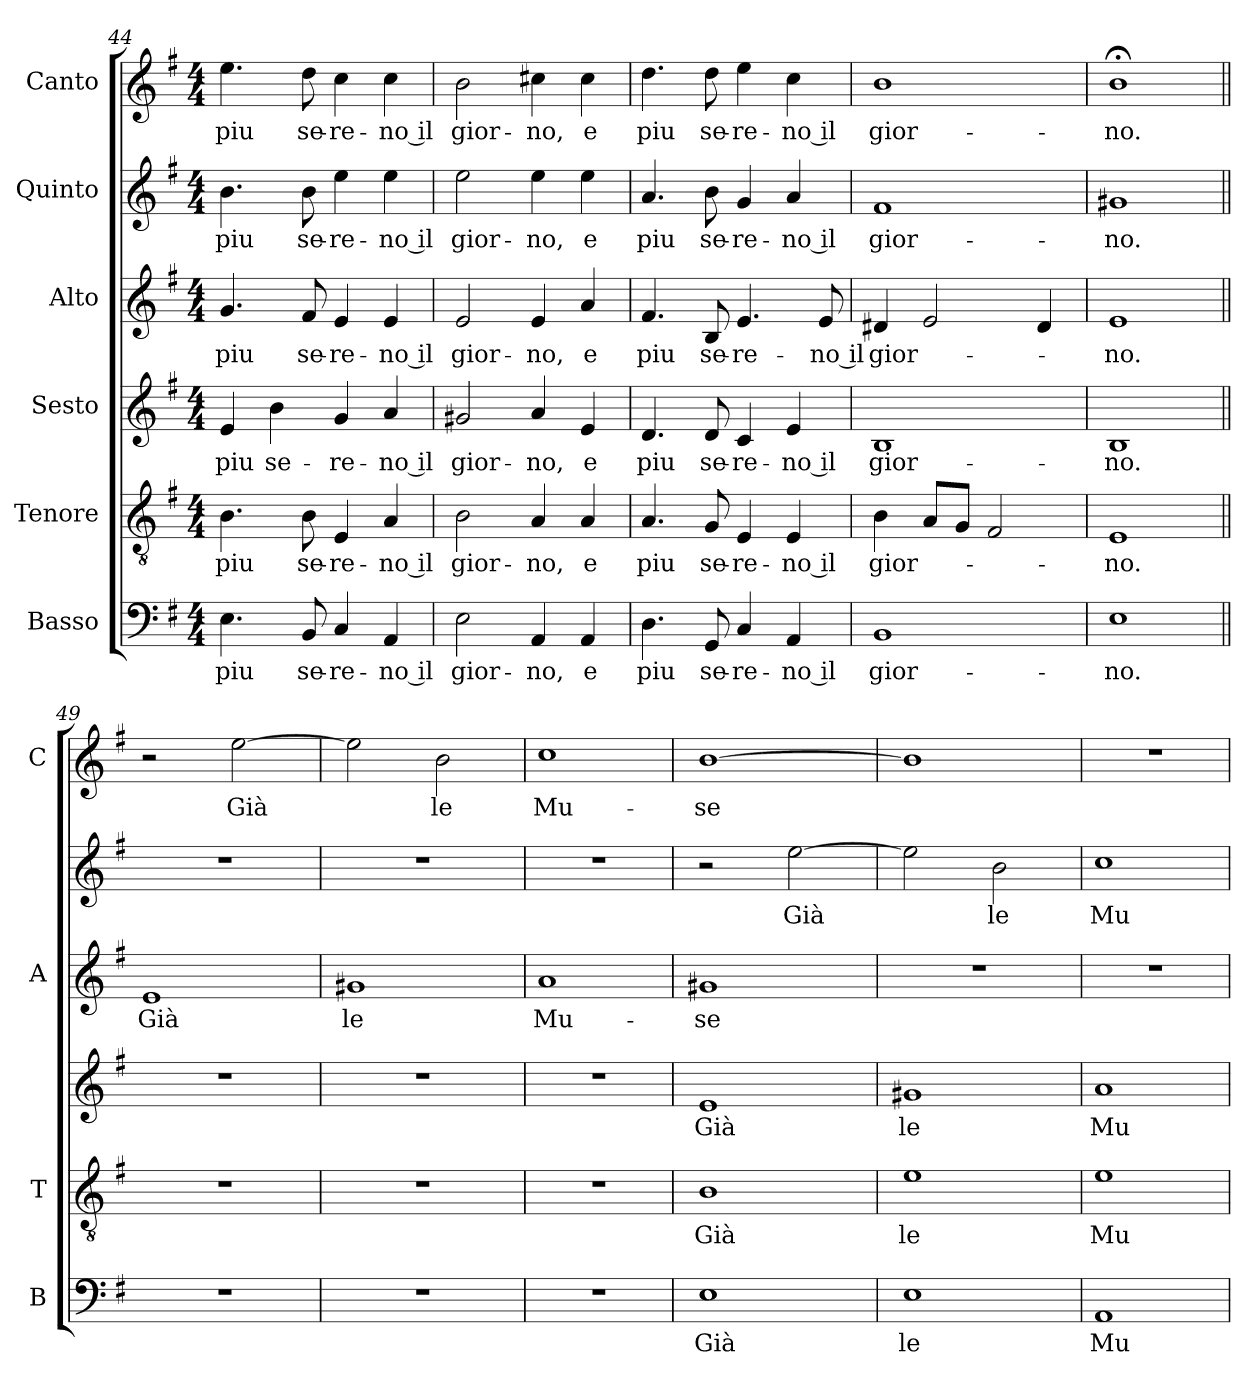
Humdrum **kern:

**kern	**text	**kern	**text	**kern	**text	**kern	**text	**kern	**text	**kern	**text
*part6	*part6	*part5	*part5	*part4	*part4	*part3	*part3	*part2	*part2	*part1	*part1
*staff6	*staff6	*staff5	*staff5	*staff4	*staff4	*staff3	*staff3	*staff2	*staff2	*staff1	*staff1
*I"Basso	*	*I"Tenore	*	*I"Sesto	*	*I"Alto	*	*I"Quinto	*	*I"Canto	*
*I'B	*	*I'T	*	*	*	*I'A	*	*	*	*I'C	*
*clefF4	*	*clefGv2	*	*clefG2	*	*clefG2	*	*clefG2	*	*clefG2	*
*k[f#]	*	*k[f#]	*	*k[f#]	*	*k[f#]	*	*k[f#]	*	*k[f#]	*
*G:	*	*G:	*	*G:	*	*G:	*	*G:	*	*G:	*
*M4/4	*	*M4/4	*	*M4/4	*	*M4/4	*	*M4/4	*	*M4/4	*
=44	=44	=44	=44	=44	=44	=44	=44	=44	=44	=44	=44
!	!LO:LY:b	!	!LO:LY:b	!	!LO:LY:b	!	!LO:LY:b	!	!LO:LY:b	!	!LO:LY:b
4.E\	piu	4.B\	piu	4e/	piu	4.g/	piu	4.b\	piu	4.ee\	piu
!	!	!	!	!	!LO:LY:b	!	!	!	!	!	!
.	.	.	.	4b\	se-	.	.	.	.	.	.
!	!LO:LY:b	!	!LO:LY:b	!	!	!	!LO:LY:b	!	!LO:LY:b	!	!LO:LY:b
8BB/	se-	8B\	se-	.	.	8f#/	se-	8b\	se-	8dd\	se-
!	!LO:LY:b	!	!LO:LY:b	!	!LO:LY:b	!	!LO:LY:b	!	!LO:LY:b	!	!LO:LY:b
4C/	-re-	4E/	-re-	4g/	-re-	4e/	-re-	4ee\	-re-	4cc\	-re-
!	!LO:LY:b	!	!LO:LY:b	!	!LO:LY:b	!	!LO:LY:b	!	!LO:LY:b	!	!LO:LY:b
4AA/	-no il	4A/	-no il	4a/	-no il	4e/	-no il	4ee\	-no il	4cc\	-no il
=45	=45	=45	=45	=45	=45	=45	=45	=45	=45	=45	=45
!	!LO:LY:b	!	!LO:LY:b	!	!LO:LY:b	!	!LO:LY:b	!	!LO:LY:b	!	!LO:LY:b
2E\	gior-	2B\	gior-	2g#X/	gior-	2e/	gior-	2ee\	gior-	2b\	gior-
!	!LO:LY:b	!	!LO:LY:b	!	!LO:LY:b	!	!LO:LY:b	!	!LO:LY:b	!	!LO:LY:b
4AA/	-no,	4A/	-no,	4a/	-no,	4e/	-no,	4ee\	-no,	4cc#X\	-no,
!	!LO:LY:b	!	!LO:LY:b	!	!LO:LY:b	!	!LO:LY:b	!	!LO:LY:b	!	!LO:LY:b
4AA/	e	4A/	e	4e/	e	4a/	e	4ee\	e	4cc#\	e
=46	=46	=46	=46	=46	=46	=46	=46	=46	=46	=46	=46
!	!LO:LY:b	!	!LO:LY:b	!	!LO:LY:b	!	!LO:LY:b	!	!LO:LY:b	!	!LO:LY:b
4.D\	piu	4.A/	piu	4.d/	piu	4.f#/	piu	4.a/	piu	4.dd\	piu
!	!LO:LY:b	!	!LO:LY:b	!	!LO:LY:b	!	!LO:LY:b	!	!LO:LY:b	!	!LO:LY:b
8GG/	se-	8G/	se-	8d/	se-	8B/	se-	8b\	se-	8dd\	se-
!	!LO:LY:b	!	!LO:LY:b	!	!LO:LY:b	!	!LO:LY:b	!	!LO:LY:b	!	!LO:LY:b
4C/	-re-	4E/	-re-	4c/	-re-	4.e/	-re-	4g/	-re-	4ee\	-re-
!	!LO:LY:b	!	!LO:LY:b	!	!LO:LY:b	!	!	!	!LO:LY:b	!	!LO:LY:b
4AA/	-no il	4E/	-no il	4e/	-no il	.	.	4a/	-no il	4cc\	-no il
!	!	!	!	!	!	!	!LO:LY:b	!	!	!	!
.	.	.	.	.	.	8e/	-no il	.	.	.	.
=47	=47	=47	=47	=47	=47	=47	=47	=47	=47	=47	=47
!	!LO:LY:b	!	!LO:LY:b	!	!LO:LY:b	!	!LO:LY:b	!	!LO:LY:b	!	!LO:LY:b
1BB	gior-	4B\	gior-	1B	gior-	4d#X/	gior-	1f#	gior-	1b	gior-
.	.	8A/L	.	.	.	2e/	.	.	.	.	.
.	.	8G/J	.	.	.	.	.	.	.	.	.
.	.	2F#/	.	.	.	.	.	.	.	.	.
.	.	.	.	.	.	4d#/	.	.	.	.	.
!!LO:PB:g=z
=48	=48	=48	=48	=48	=48	=48	=48	=48	=48	=48	=48
!	!LO:LY:b	!	!LO:LY:b	!	!LO:LY:b	!	!LO:LY:b	!	!LO:LY:b	!	!LO:LY:b
1E	-no.	1E	-no.	1B	-no.	1e	-no.	1g#X	-no.	1b;<	-no.
=49||	=49||	=49||	=49||	=49||	=49||	=49||	=49||	=49||	=49||	=49||	=49||
!	!	!	!	!	!	!	!LO:LY:b	!	!	!	!
1r	.	1r	.	1r	.	1e	Già	1r	.	2r	.
!	!	!	!	!	!	!	!	!	!	!	!LO:LY:b
.	.	.	.	.	.	.	.	.	.	[2ee\	Già
=50	=50	=50	=50	=50	=50	=50	=50	=50	=50	=50	=50
!	!	!	!	!	!	!	!LO:LY:b	!	!	!	!
1r	.	1r	.	1r	.	1g#X	le	1r	.	2ee\]	.
!	!	!	!	!	!	!	!	!	!	!	!LO:LY:b
.	.	.	.	.	.	.	.	.	.	2b\	le
=51	=51	=51	=51	=51	=51	=51	=51	=51	=51	=51	=51
!	!	!	!	!	!	!	!LO:LY:b	!	!	!	!LO:LY:b
1r	.	1r	.	1r	.	1a	Mu-	1r	.	1cc	Mu-
=52	=52	=52	=52	=52	=52	=52	=52	=52	=52	=52	=52
!	!LO:LY:b	!	!LO:LY:b	!	!LO:LY:b	!	!LO:LY:b	!	!	!	!LO:LY:b
1E	Già	1B	Già	1e	Già	1g#X	-se	2r	.	[1b	-se
!	!	!	!	!	!	!	!	!	!LO:LY:b	!	!
.	.	.	.	.	.	.	.	[2ee\	Già	.	.
=53	=53	=53	=53	=53	=53	=53	=53	=53	=53	=53	=53
!	!LO:LY:b	!	!LO:LY:b	!	!LO:LY:b	!	!	!	!	!	!
1E	le	1e	le	1g#X	le	1r	.	2ee\]	.	1b]	.
!	!	!	!	!	!	!	!	!	!LO:LY:b	!	!
.	.	.	.	.	.	.	.	2b\	le	.	.
=54	=54	=54	=54	=54	=54	=54	=54	=54	=54	=54	=54
!	!LO:LY:b	!	!LO:LY:b	!	!LO:LY:b	!	!	!	!LO:LY:b	!	!
1AA	Mu-	1e	Mu-	1a	Mu-	1r	.	1cc	Mu-	1r	.
=	=	=	=	=	=	=	=	=	=	=	=
*-	*-	*-	*-	*-	*-	*-	*-	*-	*-	*-	*-
